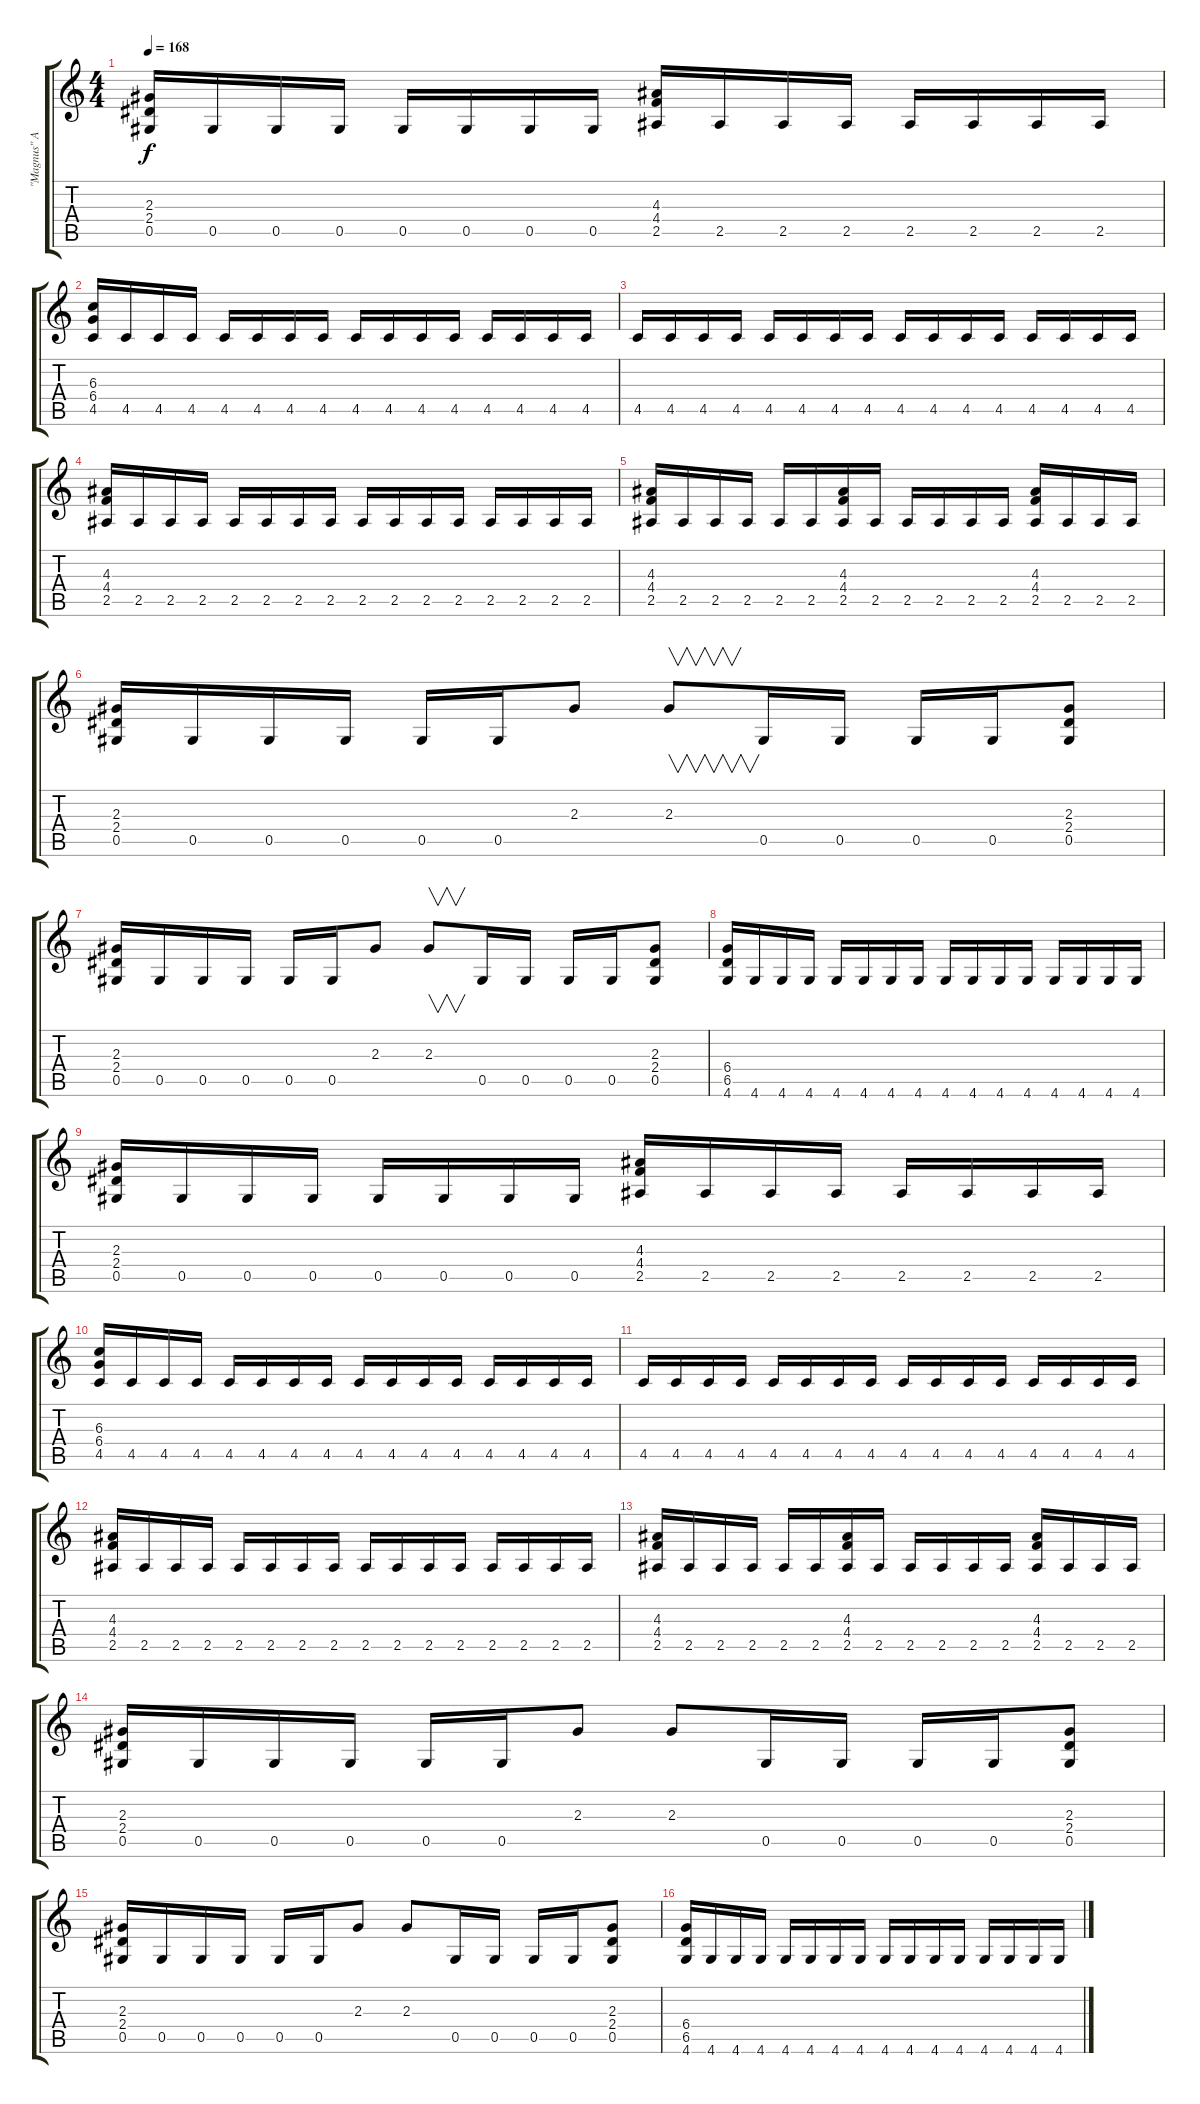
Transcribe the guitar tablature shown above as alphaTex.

\track ("\"Magnus\" Armin Siepen" "\"Magnus\" A") {instrument distortionguitar}
\staff {score tabs}
\tuning (Eb4 Bb3 Gb3 Db3 Ab2 Eb2) {hide}
\ts (4 4)
\tempo 168
\clef g2
\ks c
(2.3 2.4 0.5).16{dy f} 0.5.16 0.5.16 0.5.16 0.5.16 0.5.16 0.5.16 0.5.16 (4.3 4.4 2.5).16 2.5.16 2.5.16 2.5.16 2.5.16 2.5.16 2.5.16 2.5.16 |
(6.3 6.4 4.5).16 4.5.16 4.5.16 4.5.16 4.5.16 4.5.16 4.5.16 4.5.16 4.5.16 4.5.16 4.5.16 4.5.16 4.5.16 4.5.16 4.5.16 4.5.16 |
4.5.16 4.5.16 4.5.16 4.5.16 4.5.16 4.5.16 4.5.16 4.5.16 4.5.16 4.5.16 4.5.16 4.5.16 4.5.16 4.5.16 4.5.16 4.5.16 |
(4.3 4.4 2.5).16 2.5.16 2.5.16 2.5.16 2.5.16 2.5.16 2.5.16 2.5.16 2.5.16 2.5.16 2.5.16 2.5.16 2.5.16 2.5.16 2.5.16 2.5.16 |
(4.3 4.4 2.5).16 2.5.16 2.5.16 2.5.16 2.5.16 2.5.16 (4.3 4.4 2.5).16 2.5.16 2.5.16 2.5.16 2.5.16 2.5.16 (4.3 4.4 2.5).16 2.5.16 2.5.16 2.5.16 |
(2.3 2.4 0.5).16 0.5.16 0.5.16 0.5.16 0.5.16 0.5.16 2.3.8 2.3.8{v} 0.5.16 0.5.16 0.5.16 0.5.16 (2.3 2.4 0.5).8 |
(2.3 2.4 0.5).16 0.5.16 0.5.16 0.5.16 0.5.16 0.5.16 2.3.8 2.3.8{v} 0.5.16 0.5.16 0.5.16 0.5.16 (2.3 2.4 0.5).8 |
(6.4 6.5 4.6).16 4.6.16 4.6.16 4.6.16 4.6.16 4.6.16 4.6.16 4.6.16 4.6.16 4.6.16 4.6.16 4.6.16 4.6.16 4.6.16 4.6.16 4.6.16 |
(2.3 2.4 0.5).16 0.5.16 0.5.16 0.5.16 0.5.16 0.5.16 0.5.16 0.5.16 (4.3 4.4 2.5).16 2.5.16 2.5.16 2.5.16 2.5.16 2.5.16 2.5.16 2.5.16 |
(6.3 6.4 4.5).16 4.5.16 4.5.16 4.5.16 4.5.16 4.5.16 4.5.16 4.5.16 4.5.16 4.5.16 4.5.16 4.5.16 4.5.16 4.5.16 4.5.16 4.5.16 |
4.5.16 4.5.16 4.5.16 4.5.16 4.5.16 4.5.16 4.5.16 4.5.16 4.5.16 4.5.16 4.5.16 4.5.16 4.5.16 4.5.16 4.5.16 4.5.16 |
(4.3 4.4 2.5).16 2.5.16 2.5.16 2.5.16 2.5.16 2.5.16 2.5.16 2.5.16 2.5.16 2.5.16 2.5.16 2.5.16 2.5.16 2.5.16 2.5.16 2.5.16 |
(4.3 4.4 2.5).16 2.5.16 2.5.16 2.5.16 2.5.16 2.5.16 (4.3 4.4 2.5).16 2.5.16 2.5.16 2.5.16 2.5.16 2.5.16 (4.3 4.4 2.5).16 2.5.16 2.5.16 2.5.16 |
(2.3 2.4 0.5).16 0.5.16 0.5.16 0.5.16 0.5.16 0.5.16 2.3.8 2.3.8 0.5.16 0.5.16 0.5.16 0.5.16 (2.3 2.4 0.5).8 |
(2.3 2.4 0.5).16 0.5.16 0.5.16 0.5.16 0.5.16 0.5.16 2.3.8 2.3.8 0.5.16 0.5.16 0.5.16 0.5.16 (2.3 2.4 0.5).8 |
(6.4 6.5 4.6).16 4.6.16 4.6.16 4.6.16 4.6.16 4.6.16 4.6.16 4.6.16 4.6.16 4.6.16 4.6.16 4.6.16 4.6.16 4.6.16 4.6.16 4.6.16
